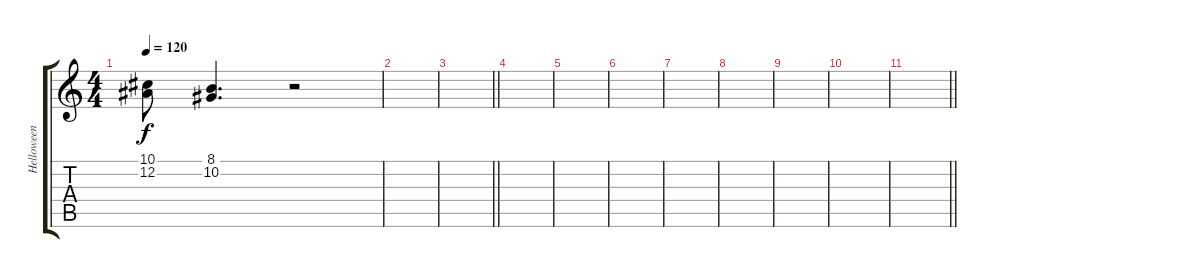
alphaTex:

\track ("Helloween" "Helloween") {instrument lead1square}
\staff {score tabs}
\tuning (Eb4 Bb3 Gb3 Db3 Ab2 Eb2) {hide}
\ts (4 4)
\tempo 120
\clef g2
\ks aminor
(10.1 12.2).8{dy f} (8.1 10.2).4{d} r.2 |
|
\barLineRight lightlight
|
|
|
|
|
|
|
|
\barLineRight lightlight
